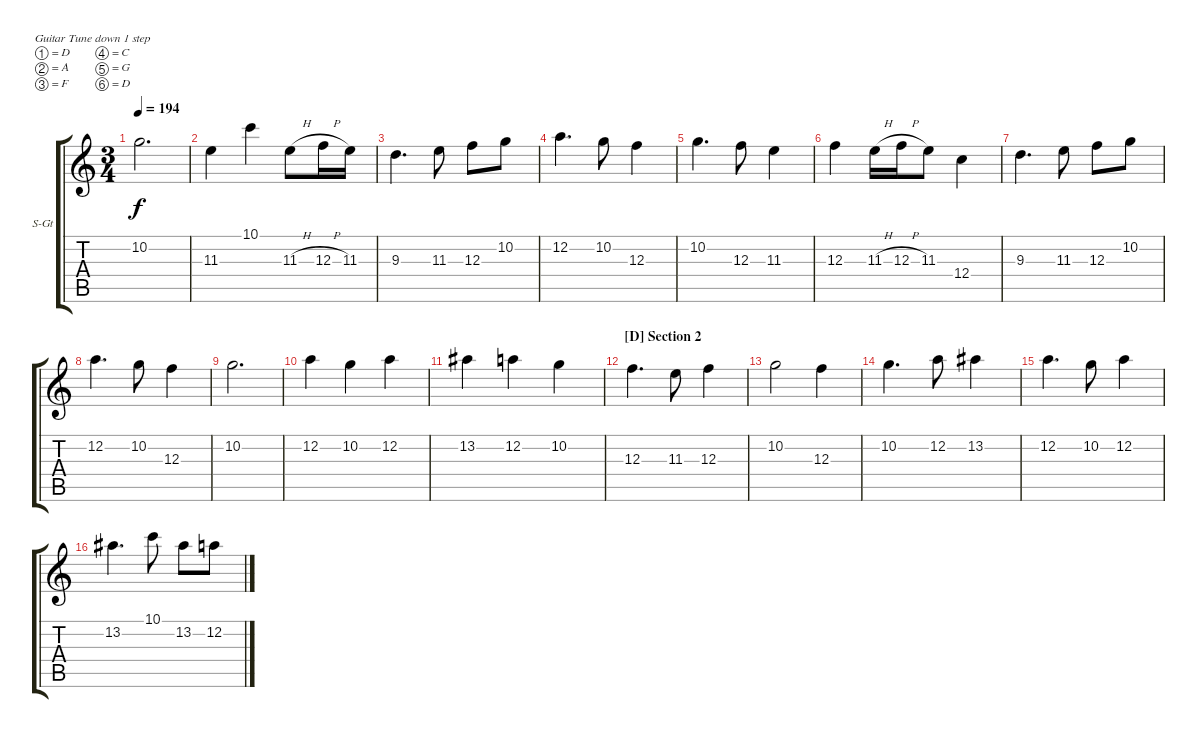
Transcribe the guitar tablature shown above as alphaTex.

\defaultSystemsLayout 4
\bracketExtendMode groupsimilarinstruments
\firstSystemTrackNameOrientation horizontal
\otherSystemsTrackNameOrientation horizontal
\track ("Guitar 1" "S-Gt") {instrument acousticguitarsteel}
\staff {score tabs}
\tuning (D4 A3 F3 C3 G2 D2)
\ts (3 4)
\tempo 194
\clef g2
\ks c
10.2.2{d dy f} |
11.3.4 10.1.4 11.3{h}.8 12.3{h}.16 11.3.16 |
9.3.4{d} 11.3.8 12.3.8 10.2.8 |
12.2.4{d} 10.2.8 12.3.4 |
10.2.4{d} 12.3.8 11.3.4 |
12.3.4 11.3{h}.16 12.3{h}.16 11.3.8 12.4.4 |
9.3.4{d} 11.3.8 12.3.8 10.2.8 |
12.2.4{d} 10.2.8 12.3.4 |
10.2.2{d} |
12.2.4 10.2.4 12.2.4 |
13.2.4 12.2.4 10.2.4 |
\section ("D" "Section 2")
12.3.4{d} 11.3.8 12.3.4 |
10.2.2 12.3.4 |
10.2.4{d} 12.2.8 13.2.4 |
12.2.4{d} 10.2.8 12.2.4 |
13.2.4{d} 10.1.8 13.2.8 12.2.8
